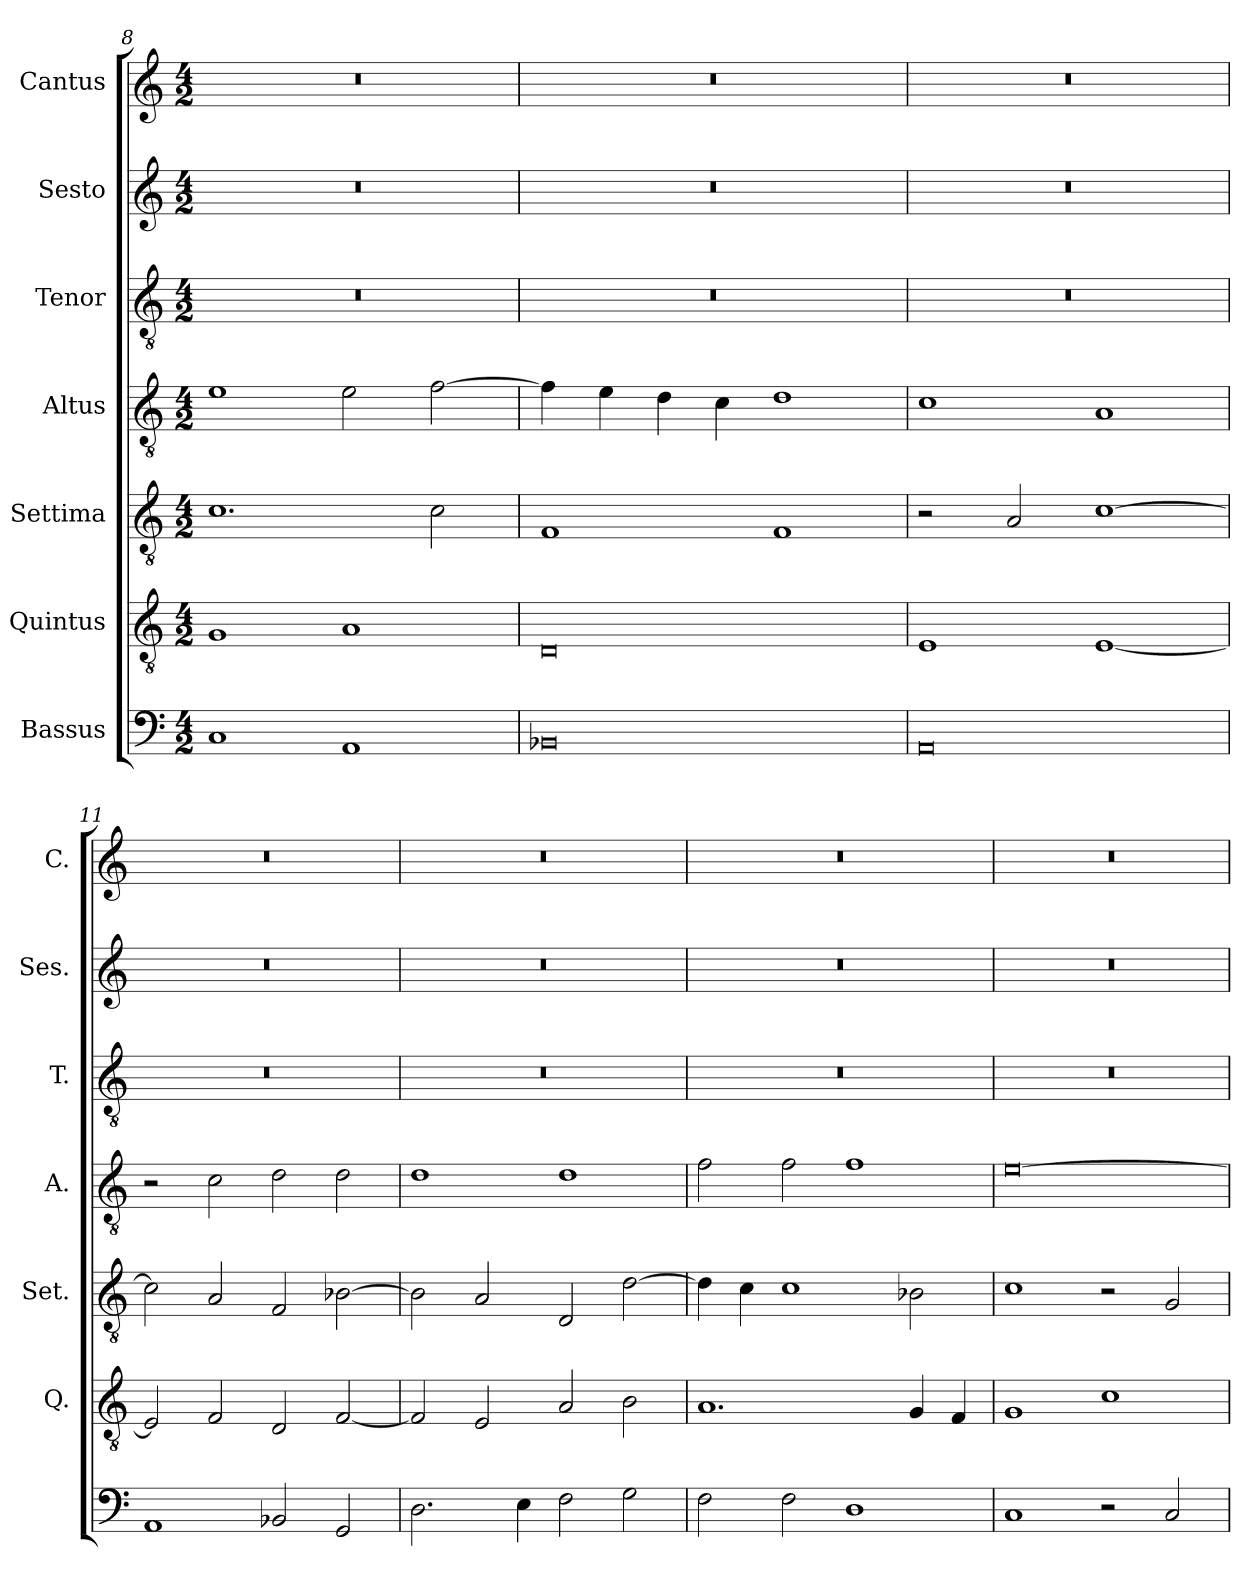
**kern	**kern	**kern	**kern	**kern	**kern	**kern
*part7	*part6	*part5	*part4	*part3	*part2	*part1
*staff7	*staff6	*staff5	*staff4	*staff3	*staff2	*staff1
*I"Bassus	*I"Quintus	*I"Settima	*I"Altus	*I"Tenor	*I"Sesto	*I"Cantus
*	*I'Q.	*I'Set.	*I'A.	*I'T.	*I'Ses.	*I'C.
*clefF4	*clefGv2	*clefGv2	*clefGv2	*clefGv2	*clefG2	*clefG2
*k[]	*k[]	*k[]	*k[]	*k[]	*k[]	*k[]
*M4/2	*M4/2	*M4/2	*M4/2	*M4/2	*M4/2	*M4/2
=8	=8	=8	=8	=8	=8	=8
1C	1G	1.c	1e	0r	0r	0r
1AA	1A	.	2e\	.	.	.
.	.	2c\	[2f\	.	.	.
=9	=9	=9	=9	=9	=9	=9
0BB-X	0D	1F	4f\]	0r	0r	0r
.	.	.	4e\	.	.	.
.	.	.	4d\	.	.	.
.	.	.	4c\	.	.	.
.	.	1F	1d	.	.	.
!!LO:LB:g=z
=10	=10	=10	=10	=10	=10	=10
0AA	1E	2r	1c	0r	0r	0r
.	.	2A/	.	.	.	.
.	[1E	[1c	1A	.	.	.
=11	=11	=11	=11	=11	=11	=11
1AA	2E/]	2c\]	2r	0r	0r	0r
.	2F/	2A/	2c\	.	.	.
2BB-X/	2D/	2F/	2d\	.	.	.
2GG/	[2F/	[2B-X\	2d\	.	.	.
=12	=12	=12	=12	=12	=12	=12
2.D\	2F/]	2B-\]	1d	0r	0r	0r
.	2E/	2A/	.	.	.	.
4E\	.	.	.	.	.	.
2F\	2A/	2D/	1d	.	.	.
2G\	2B\	[2d\	.	.	.	.
=13	=13	=13	=13	=13	=13	=13
2F\	1.A	4d\]	2f\	0r	0r	0r
.	.	4c\	.	.	.	.
2F\	.	1c	2f\	.	.	.
1D	.	.	1f	.	.	.
.	4G/	2B-X\	.	.	.	.
.	4F/	.	.	.	.	.
=14	=14	=14	=14	=14	=14	=14
1C	1G	1c	[0e	0r	0r	0r
2r	1c	2r	.	.	.	.
2C/	.	2G/	.	.	.	.
=	=	=	=	=	=	=
*-	*-	*-	*-	*-	*-	*-
